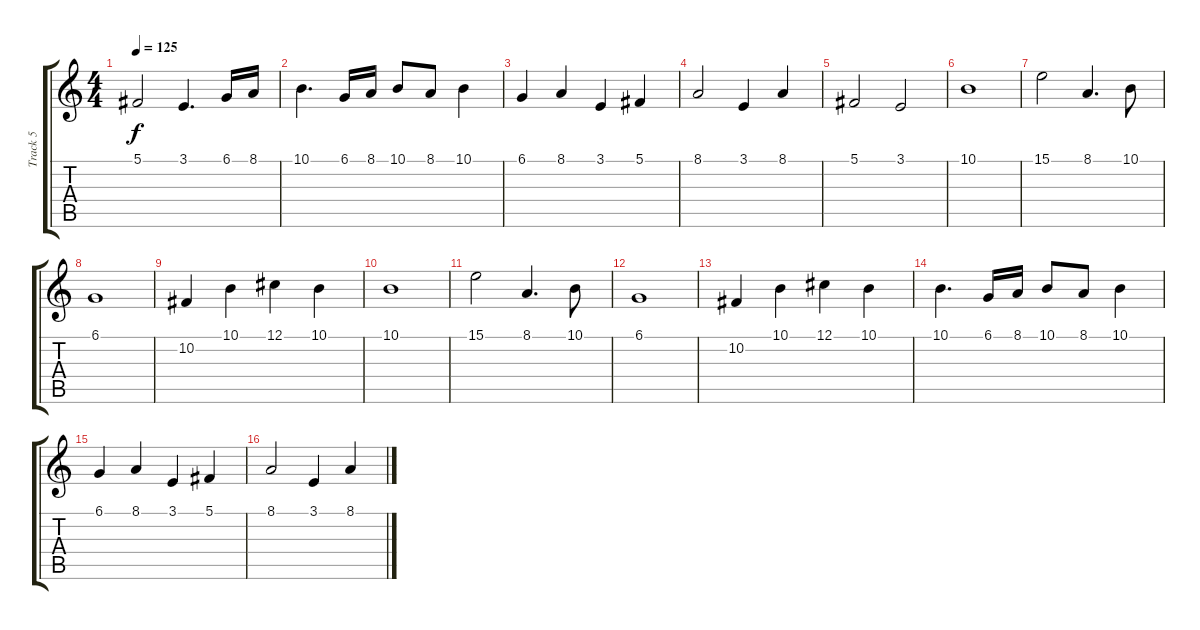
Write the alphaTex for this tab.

\track ("Track 5" "Track 5") {instrument trumpet}
\staff {score tabs}
\tuning (Db4 Ab3 E3 B2 Gb2 B1) {hide}
\ts (4 4)
\tempo 125
\clef g2
\ks c
5.1.2{dy f} 3.1.4{d} 6.1.16 8.1.16 |
10.1.4{d} 6.1.16 8.1.16 10.1.8 8.1.8 10.1.4 |
6.1.4 8.1.4 3.1.4 5.1.4 |
8.1.2 3.1.4 8.1.4 |
5.1.2 3.1.2 |
10.1.1 |
15.1.2 8.1.4{d} 10.1.8 |
6.1.1 |
10.2.4 10.1.4 12.1.4 10.1.4 |
10.1.1 |
15.1.2 8.1.4{d} 10.1.8 |
6.1.1 |
10.2.4 10.1.4 12.1.4 10.1.4 |
10.1.4{d} 6.1.16 8.1.16 10.1.8 8.1.8 10.1.4 |
6.1.4 8.1.4 3.1.4 5.1.4 |
8.1.2 3.1.4 8.1.4
